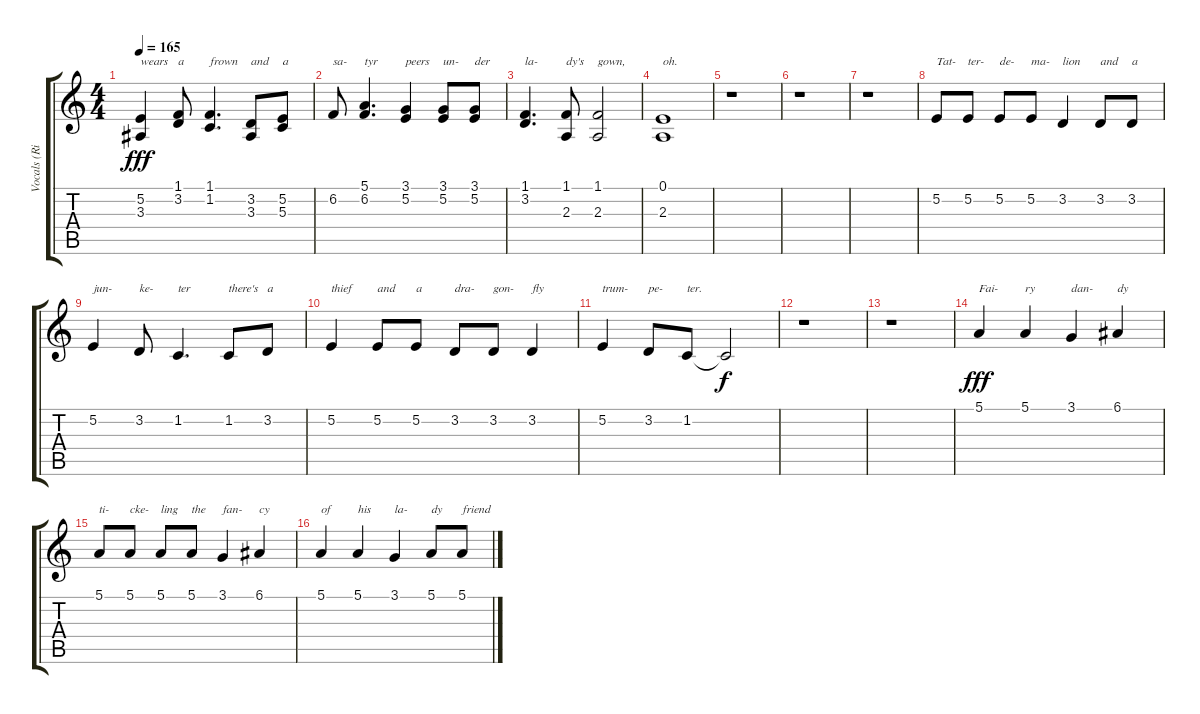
\track ("Vocals (Right)" "Vocals (Ri") {instrument flute}
\staff {score tabs}
\tuning (E4 B3 G3 D3 A2 E2) {hide}
\ts (4 4)
\tempo 165
\clef g2
\ks c
(5.2 3.3).4{txt "wears" dy fff} (1.1 3.2).8{txt "a"} (1.1 1.2).4{d txt "frown"} (3.2 3.3).8{txt "and"} (5.2 5.3).8{txt "a"} |
6.2.8{txt "sa-"} (5.1 6.2).4{d txt "tyr"} (3.1 5.2).4{txt "peers"} (3.1 5.2).8{txt "un-"} (3.1 5.2).8{txt "der"} |
(1.1 3.2).4{d txt "la-"} (1.1 2.3).8{txt "dy's"} (1.1 2.3).2{txt "gown,"} |
(0.1 2.3).1{txt "oh."} |
r.1 |
r.1 |
r.1 |
5.2.8{txt "Tat-"} 5.2.8{txt "ter-"} 5.2.8{txt "de-"} 5.2.8{txt "ma-"} 3.2.4{txt "lion"} 3.2.8{txt "and"} 3.2.8{txt "a"} |
5.2.4{txt "jun-"} 3.2.8{txt "ke-"} 1.2.4{d txt "ter"} 1.2.8{txt "there's"} 3.2.8{txt "a"} |
5.2.4{txt "thief"} 5.2.8{txt "and"} 5.2.8{txt "a"} 3.2.8{txt "dra-"} 3.2.8{txt "gon-"} 3.2.4{txt "fly"} |
5.2.4{txt "trum-"} 3.2.8{txt "pe-"} 1.2.8{txt "ter."} 1.2{t}.2{dy f} |
r.1 |
r.1 |
5.1.4{txt "Fai-" dy fff} 5.1.4{txt "ry"} 3.1.4{txt "dan-"} 6.1.4{txt "dy"} |
5.1.8{txt "ti-"} 5.1.8{txt "cke-"} 5.1.8{txt "ling"} 5.1.8{txt "the"} 3.1.4{txt "fan-"} 6.1.4{txt "cy"} |
5.1.4{txt "of"} 5.1.4{txt "his"} 3.1.4{txt "la-"} 5.1.8{txt "dy"} 5.1.8{txt "friend"}
